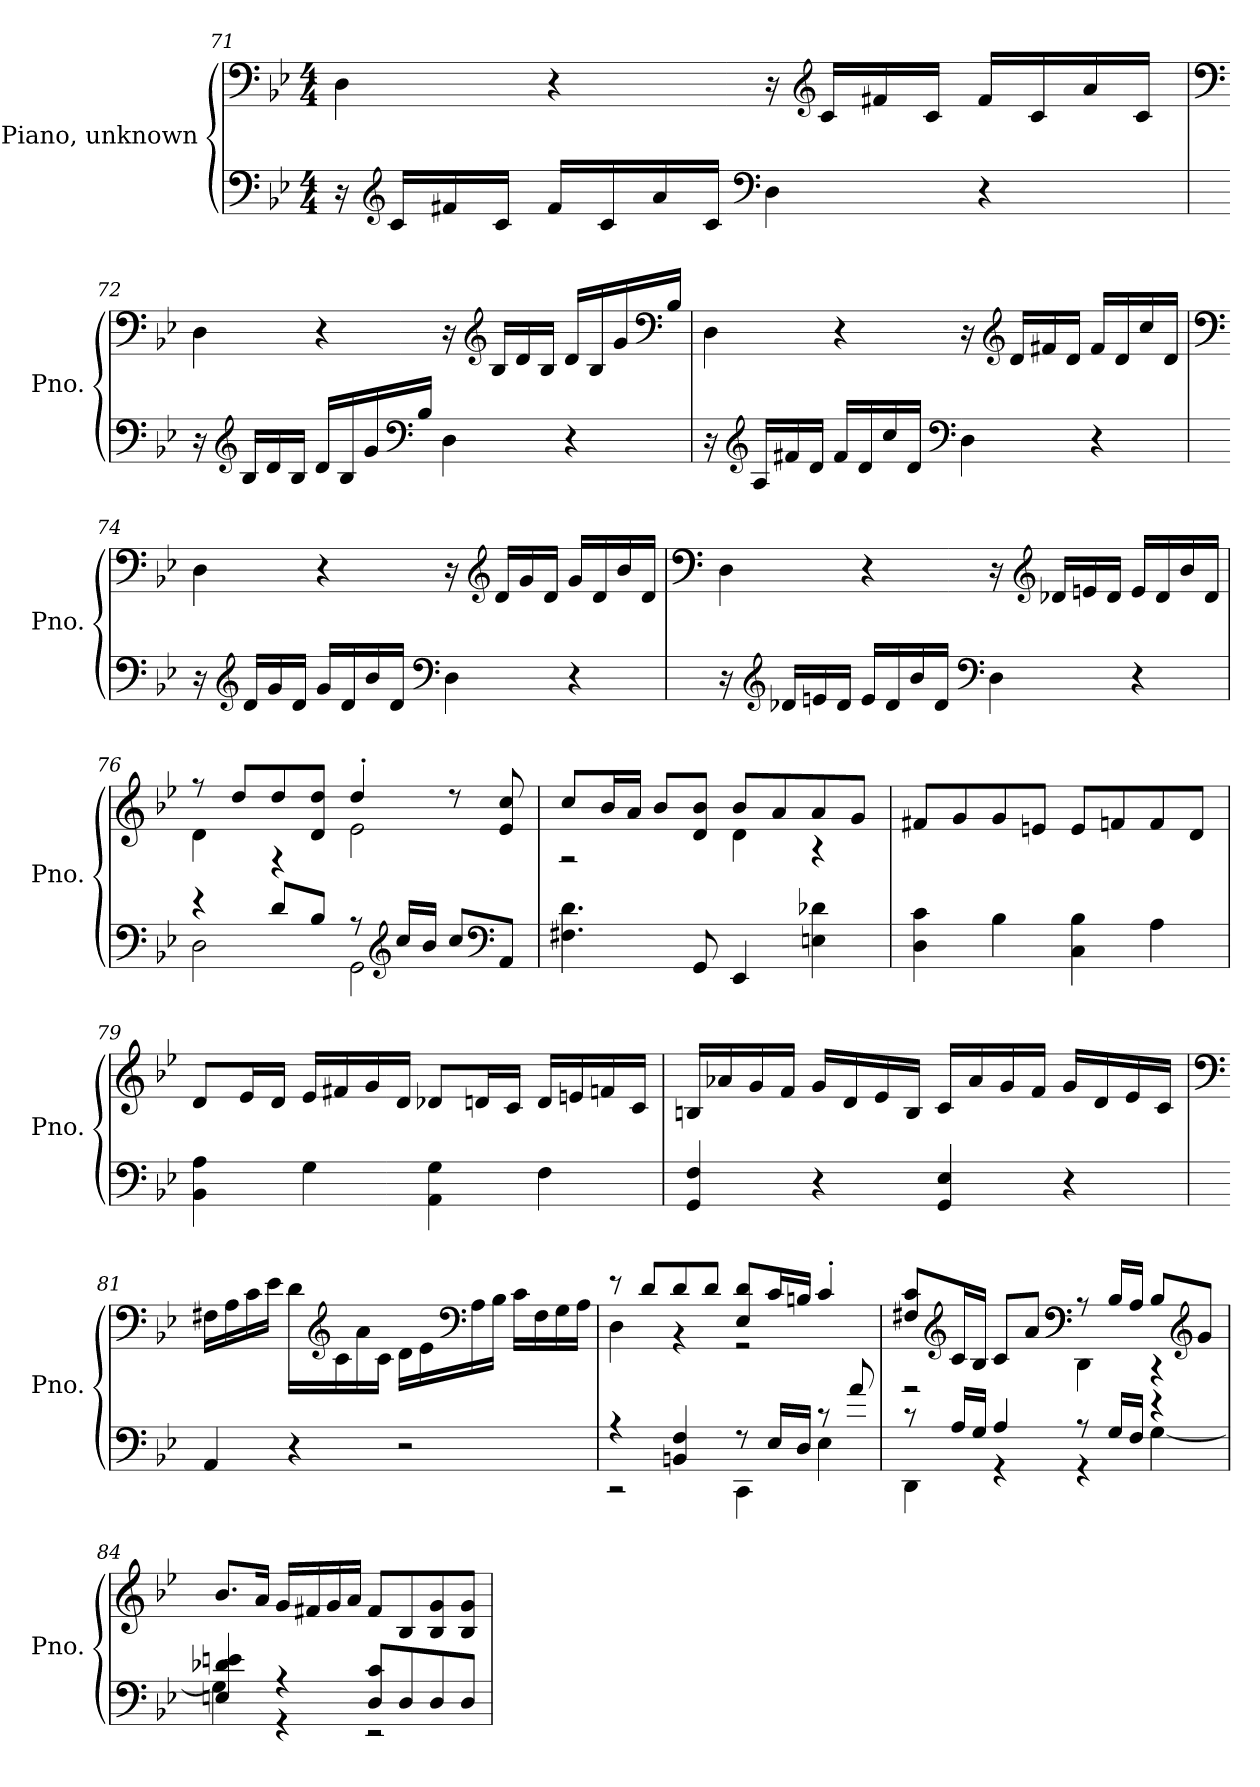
**kern	**kern
*part1	*part1
*staff2	*staff1
*I"Piano, unknown	*
*I'Pno.	*
*clefF4	*clefF4
*k[b-e-]	*k[b-e-]
*M4/4	*M4/4
=71	=71
16r	4D\
*clefG2	*
16c/LL	.
16f#X/	.
16c/JJ	.
16f#/LL	4r
16c/	.
16a/	.
16c/JJ	.
*clefF4	*
4D\	16r
*	*clefG2
.	16c/LL
.	16f#X/
.	16c/JJ
4r	16f#/LL
.	16c/
.	16a/
.	16c/JJ
!!LO:LB:g=z
=72	=72
*	*clefF4
16r	4D\
*clefG2	*
16B-/LL	.
16d/	.
16B-/JJ	.
16d/LL	4r
16B-/	.
16g/	.
*clefF4	*
16B-/JJ	.
4D\	16r
*	*clefG2
.	16B-/LL
.	16d/
.	16B-/JJ
4r	16d/LL
.	16B-/
.	16g/
*	*clefF4
.	16B-/JJ
=73	=73
16r	4D\
*clefG2	*
16A/LL	.
16f#X/	.
16d/JJ	.
16f#/LL	4r
16d/	.
16cc/	.
16d/JJ	.
*clefF4	*
4D\	16r
*	*clefG2
.	16d/LL
.	16f#X/
.	16d/JJ
4r	16f#/LL
.	16d/
.	16cc/
.	16d/JJ
!!LO:LB:g=z
=74	=74
*	*clefF4
16r	4D\
*clefG2	*
16d/LL	.
16g/	.
16d/JJ	.
16g/LL	4r
16d/	.
16b-/	.
16d/JJ	.
*clefF4	*
4D\	16r
*	*clefG2
.	16d/LL
.	16g/
.	16d/JJ
4r	16g/LL
.	16d/
.	16b-/
.	16d/JJ
=75	=75
*	*clefF4
16r	4D\
*clefG2	*
16d-X/LL	.
16en/	.
16d-/JJ	.
16e/LL	4r
16d-/	.
16b-/	.
16d-/JJ	.
*clefF4	*
4D\	16r
*	*clefG2
.	16d-X/LL
.	16en/
.	16d-/JJ
4r	16e/LL
.	16d-/
.	16b-/
.	16d-/JJ
!!LO:PB:g=z
=76	=76
*^	*^
4r	2D\	8r	4d\
.	.	8dd/L	.
8d/L	.	8dd/	4r
8B-/J	.	8d/ 8dd/J	.
8r	2GG\	4dd'/	2e-\
*clefG2	*	*	*
16cc/LL	.	.	.
16b-/JJ	.	.	.
8cc/L	.	8r	.
*clefF4	*	*	*
8AA/J	.	8e-/ 8cc/	.
*v	*v	*	*
=77	=77	=77
4.F#X\ 4.d\	8cc/L	2r
.	16b-/L	.
.	16a/JJ	.
.	8b-/L	.
8GG/	8d/ 8b-/J	.
4EE-/	8b-/L	4d\
.	8a/	.
4En\ 4d-X\	8a/	4r
.	8g/J	.
*	*v	*v
=78	=78
4D\ 4c\	8f#X/L
.	8g/
4B-\	8g/
.	8en/J
4C\ 4B-\	8e/L
.	8fn/
4A\	8f/
.	8d/J
!!LO:LB:g=z
=79	=79
4BB-\ 4A\	8d/L
.	16e-/L
.	16d/JJ
4G\	16e-/LL
.	16f#X/
.	16g/
.	16d/JJ
4AA\ 4G\	8d-X/L
.	16dn/L
.	16c/JJ
4F\	16d/LL
.	16en/
.	16fn/
.	16c/JJ
=80	=80
4GG/ 4F/	16Bn/LL
.	16a-X/
.	16g/
.	16f/JJ
4r	16g/LL
.	16d/
.	16e-/
.	16B/JJ
4GG/ 4E-/	16c/LL
.	16a-/
.	16g/
.	16f/JJ
4r	16g/LL
.	16d/
.	16e-/
.	16c/JJ
!!LO:LB:g=z
=81	=81
*	*clefF4
4AA/	16F#X\LL
.	16A\
.	16c\
.	16e-\JJ
4r	16d\LL
*	*clefG2
.	16c\
.	16a\
.	16c\JJ
2r	16d\LL
.	16e-\
*	*clefF4
.	16A\
.	16B-\JJ
.	16c\LL
.	16F#\
.	16G\
.	16A\JJ
=82	=82
*^	*^
4r	2r	8r	4D\
.	.	8d/L	.
4BBn/ 4F/	.	8d/	4r
.	.	8d/J	.
8r	4CC\	8E-/ 8d/L	2r
16E-/LL	.	16c/L	.
16D/JJ	.	16Bn/JJ	.
8r	4E-\	4c'/	.
8a/	.	.	.
!!LO:LB:g=z	!!
=83	=83	=83	=83
8r	4DD\	8F#X/ 8c/L	2r
*	*	*clefG2	*
16A/LL	.	16c/L	.
16G/JJ	.	16B-/JJ	.
4A/	4r	8c/L	.
.	.	8a/J	.
*	*	*clefF4	*
8r	4r	8r	4DD\
16G/LL	.	16B-/LL	.
16F/JJ	.	16A/JJ	.
4r	[4G\	8B-/L	4r
*	*	*clefG2	*
.	.	8g/J	.
*	*	*v	*v
=84	=84	=84
4En/ 4d-X/ 4en/	4G\]	8.b-/L
.	.	16a/Jk
4r	4r	16g/LL
.	.	16f#X/
.	.	16g/
.	.	16a/JJ
8D/ 8c/L	2r	8f#/L
8D/	.	8B-/
8D/	.	8B-/ 8g/
8D/J	.	8B-/ 8g/J
*v	*v	*
=	=
*-	*-
